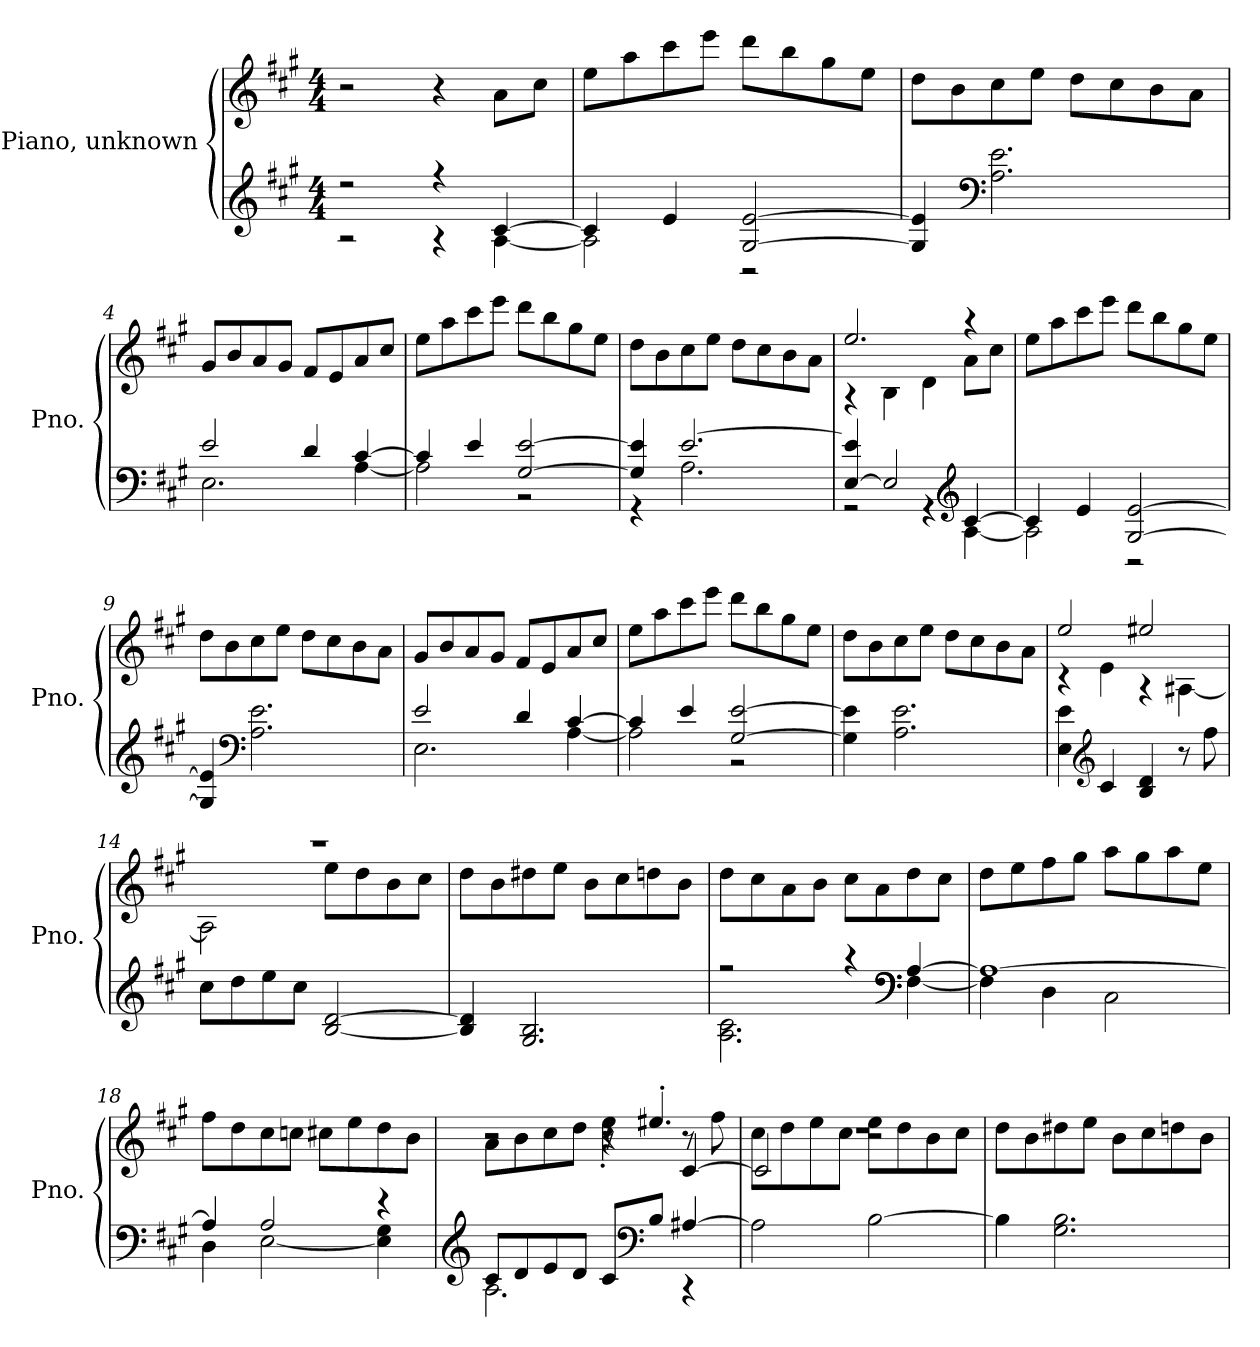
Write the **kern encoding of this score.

**kern	**kern
*part1	*part1
*staff2	*staff1
*I"Piano, unknown	*
*I'Pno.	*
*clefG2	*clefG2
*k[f#c#g#]	*k[f#c#g#]
*M4/4	*M4/4
*MM120	*MM120
=1	=1
*^	*
2r	2r	2r
4r	4r	4r
[4c#/	[4A\	8a\L
.	.	8cc#\J
=2	=2	=2
4c#/]	2A\]	8ee\L
.	.	8aa\
4e/	.	8ccc#\
.	.	8eee\J
[2G#/ [2e/	2r	8ddd\L
.	.	8bb\
.	.	8gg#\
.	.	8ee\J
*v	*v	*
=3	=3
4G#/] 4e/]	8dd\L
.	8b\
*clefF4	*
2.A\ 2.e\	8cc#\
.	8ee\J
.	8dd\L
.	8cc#\
.	8b\
.	8a\J
=4	=4
*^	*
2e/	2.E\	8g#/L
.	.	8b/
.	.	8a/
.	.	8g#/J
4d/	.	8f#/L
.	.	8e/
[4c#/	[4A\	8a/
.	.	8cc#/J
=5	=5	=5
4c#/]	2A\]	8ee\L
.	.	8aa\
4e/	.	8ccc#\
.	.	8eee\J
[2G#/ [2e/	2r	8ddd\L
.	.	8bb\
.	.	8gg#\
.	.	8ee\J
!!LO:LB:g=z
=6	=6	=6
4G#/] 4e/]	4r	8dd\L
.	.	8b\
[2.e/	2.A\	8cc#\
.	.	8ee\J
.	.	8dd\L
.	.	8cc#\
.	.	8b\
.	.	8a\J
=7	=7	=7
*	*	*^
[4E/ 4e/]	2r	2.ee/	4r
2E/]	.	.	4B\
.	4r	.	4d\
*clefG2	*	*	*
[4c#/	[4A\	4r	8a\L
.	.	.	8cc#\J
*	*	*v	*v
=8	=8	=8
4c#/]	2A\]	8ee\L
.	.	8aa\
4e/	.	8ccc#\
.	.	8eee\J
[2G#/ [2e/	2r	8ddd\L
.	.	8bb\
.	.	8gg#\
.	.	8ee\J
*v	*v	*
=9	=9
4G#/] 4e/]	8dd\L
.	8b\
*clefF4	*
2.A\ 2.e\	8cc#\
.	8ee\J
.	8dd\L
.	8cc#\
.	8b\
.	8a\J
!!LO:LB:g=z
=10	=10
*^	*
2e/	2.E\	8g#/L
.	.	8b/
.	.	8a/
.	.	8g#/J
4d/	.	8f#/L
.	.	8e/
[4c#/	[4A\	8a/
.	.	8cc#/J
=11	=11	=11
4c#/]	2A\]	8ee\L
.	.	8aa\
4e/	.	8ccc#\
.	.	8eee\J
[2G#/ [2e/	2r	8ddd\L
.	.	8bb\
.	.	8gg#\
.	.	8ee\J
*v	*v	*
=12	=12
4G#\] 4e\]	8dd\L
.	8b\
2.A\ 2.e\	8cc#\
.	8ee\J
.	8dd\L
.	8cc#\
.	8b\
.	8a\J
=13	=13
*	*^
4E\ 4e\	2ee/	4r
*clefG2	*	*
4c#/	.	4e\
4B/ 4d/	2ee#X/	4r
8r	.	[4A#X\
8ff#\	.	.
!!LO:LB:g=z	!!
=14	=14	=14
8cc#\L	1r	2A#\]
8dd\	.	.
8ee\	.	.
8cc#\J	.	.
[2B/ [2d/	.	8ee\L
.	.	8dd\
.	.	8b\
.	.	8cc#\J
*	*v	*v
=15	=15
4B/] 4d/]	8dd\L
.	8b\
2.G#/ 2.B/	8dd#X\
.	8ee\J
.	8b\L
.	8cc#\
.	8ddn\
.	8b\J
=16	=16
*^	*
2r	2.A\ 2.c#\	8dd\L
.	.	8cc#\
.	.	8a\
.	.	8b\J
4r	.	8cc#\L
.	.	8a\
*clefF4	*	*
[4A/	[4F#\	8dd\
.	.	8cc#\J
=17	=17	=17
1A_	4F#\]	8dd\L
.	.	8ee\
.	4D\	8ff#\
.	.	8gg#\J
.	2C#\	8aa\L
.	.	8gg#\
.	.	8aa\
.	.	8ee\J
!!LO:LB:g=z
=18	=18	=18
4A/]	4D\	8ff#\L
.	.	8dd\
2A/	[2E\	8cc#\
.	.	8ccn\J
.	.	8cc#X\L
.	.	8ee\
4r	4E\] 4G#\	8dd\
.	.	8b\J
=19	=19	=19
*clefG2	*	*
*	*	*^
*	*	*	*^
8c#/L	2.A\	2r	8a\L	2r
8d/	.	.	8b\	.
8e/	.	.	8cc#\	.
8d/J	.	.	8dd\J	.
8c#/L	.	8r	4ee'\	4r
*clefF4	*	*	*	*
8B/J	.	4.ee#X'/	.	.
[4A#X/	4r	.	8r	[4c#/
.	.	.	8ff#\	.
*v	*v	*	*	*
=20	=20	=20	=20
2A#\]	1r	8cc#\L	2c#/]
.	.	8dd\	.
.	.	8ee\	.
.	.	8cc#\J	.
[2B\	.	8ee\L	2r
.	.	8dd\	.
.	.	8b\	.
.	.	8cc#\J	.
*	*v	*v	*v
=21	=21
4B\]	8dd\L
.	8b\
2.G#\ 2.B\	8dd#X\
.	8ee\J
.	8b\L
.	8cc#\
.	8ddn\
.	8b\J
=	=
*-	*-
